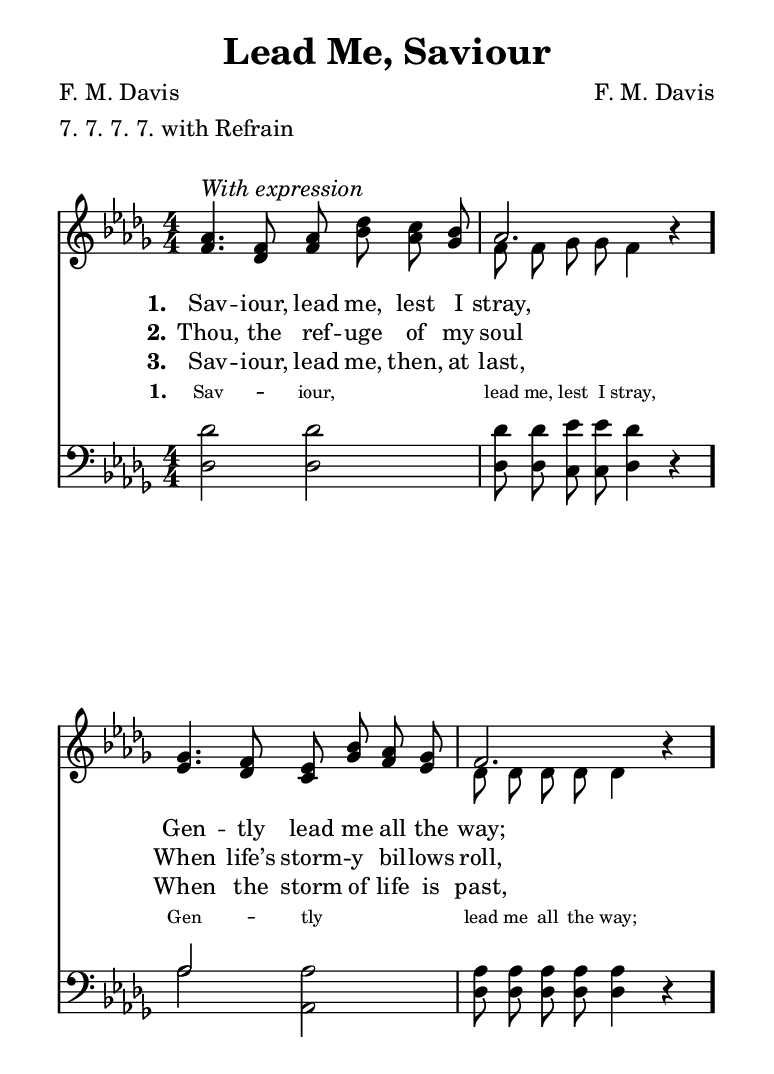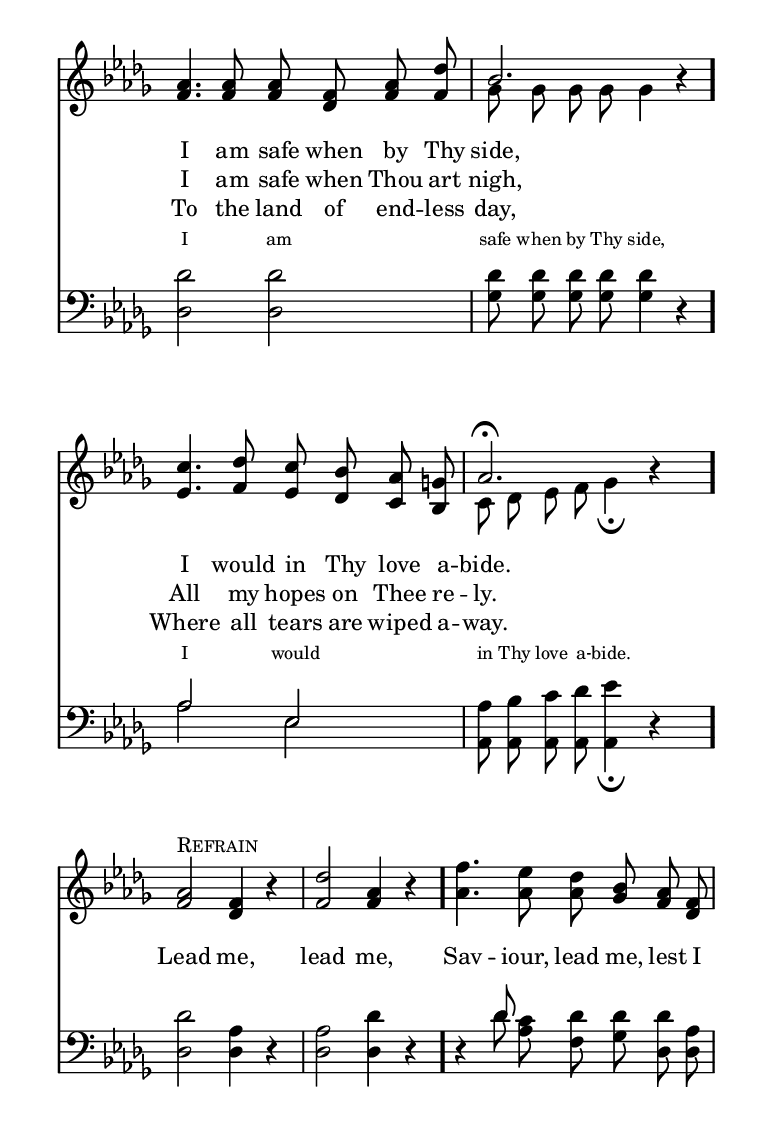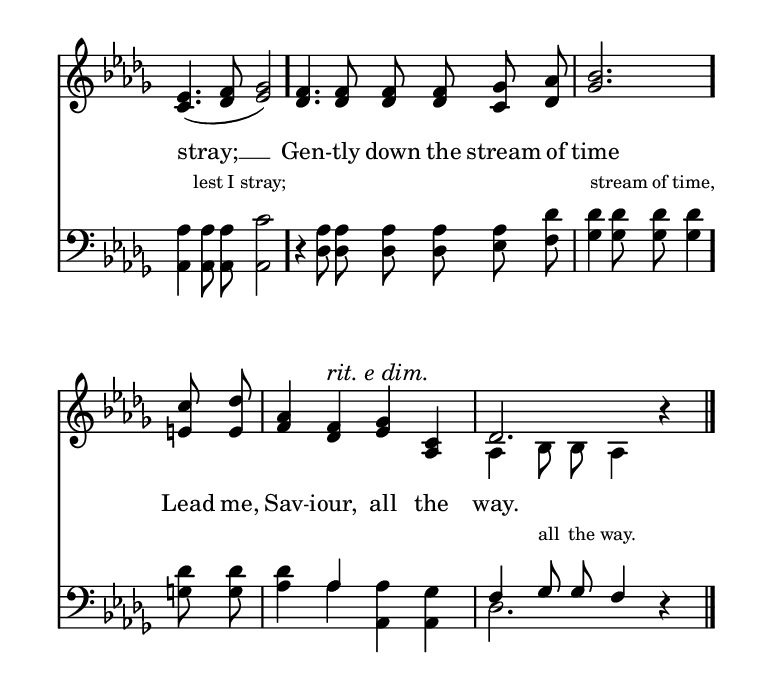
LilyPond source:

% expect two warnings about pages out of bounds
#(ly:expect-warning "number of pages is out of bounds")
#(ly:expect-warning "number of pages is out of bounds")
\include "common/global.ily"
\paper {
  \include "common/paper.ily"
  page-count = #(cond (is-eogsized 1) (#t #f))
  system-system-spacing.padding = 0
  system-system-spacing.basic-distance = 0
}

\header{
  hymnnumber = "234"
  title = "Lead Me, Saviour"
  tunename = ""
  meter = "7. 7. 7. 7. with Refrain"
  poet = "F. M. Davis"
  composer = "F. M. Davis"
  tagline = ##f
}

ta = { \tempo 4=80 }
tb = { \tempo 4=40 }

global = {
  \include "common/overrides.ily"
  \override Staff.TimeSignature.style = #'numbered
  \time 4/4
  \override Score.MetronomeMark.transparent = ##t % hide all fermata changes too
  \ta
  \key des \major
  \autoBeamOff
}

notesSoprano = {
\global
\relative c'' {

  aes4.^\markup{\italic { With expression } } f8 aes8 des c bes | aes2. r4 |
  ges4. f8 ees bes' aes ges | f2. r4 |
  aes4. aes8 aes f aes des | bes2. r4 |
  c4. des8 c bes aes g | aes2.\fermata r4 |

  << s^\markup { \small \caps "Refrain" }
  { aes2 f4 r | des'2 aes4 r } >>
  f'4. ees8 des bes aes f | ees4.( f8 ges2) |
  f4. f8 f f ges aes | bes2.
  c8 des | aes4 f^\markup{\italic{rit. e dim.}} ges c, | des2. r4 |

  \bar "|."

}
}

notesAlto = {
\global
\relative e' {

  f4. des8 f bes aes ges | f8 f ges ges f4 r4 |
  ees4. des8 c ges' f ees | des des des des des4 r4 |
  f4. f8 f des f f | ges8 ges ges ges ges4 r4 |
  ees4. f8 ees des c bes | c des ees f \tb ges4\fermata \ta r4 |

  f2 des4 r | f2 f4 r |
  aes4. aes8 aes ges f des | c4.( des8 ees2) |
  des4. des8 des des c des | ges2.
  e8 e | f4 des ees aes, | aes4 bes8 bes aes4 r4 |

}
}

notesTenor = {
\global
\relative a {

  des2 des | des8 des ees ees des4 r |
  aes2 aes | aes8 aes aes aes aes4 r |
  des2 des | des8 des des des des4 r |
  aes2 ees | aes8 bes c des ees4 r |

  des2 aes4 r | aes2 des4 r |
  r4 des8 c des des des aes | aes4 aes8 aes c2 |
  r4 aes8 aes aes aes aes des | des4 des8 des des4
  des8 des | des4 aes aes ges | f4 ges8 ges f4 r |

}
}

notesBass = {
\global
\relative f {

  des2 des | des8 des c c des4 r |
  aes'2 aes, | des8 des des des des4 r |
  des2 des | ges8 ges ges ges ges4 r |
  aes2 ees | aes,8 aes aes aes aes4_\fermata r4 |

  des2 des4 r | des2 des4 r |
  r4 des'8 aes f ges des des | aes4 aes8 aes aes2 |
  r4 des8 des des des ees f | ges4 ges8 ges ges4
  g8 g | aes4 aes aes, aes | des2. r4 |

}
}

% TODO refrain small words
Refrain = \lyricmode {

Lead me, lead me, \bar "."
Sav -- iour, lead me, lest I stray; __ \bar "."
Gen -- tly down the stream of time \bar "."
Lead me, Sav -- iour, all the way. \bar "."

}

wordsA = \lyricmode {
\set stanza = "1."

Sav -- iour, lead me, lest I stray, \bar "."
Gen -- tly lead me all the way; \bar "."
I am safe when by Thy side, \bar "."
I would in Thy love a -- bide. \bar "."

}

wordsB = \lyricmode {
\set stanza = "2."

Thou, the ref -- uge of my soul
When life’s storm -- y bil -- lows roll,
I am safe when Thou art nigh,
All my hopes on Thee re -- ly.

\Refrain

}

wordsC = \lyricmode {
\set stanza = "3."

Sav -- iour, lead me, then, at last,
When the storm of life is past,
To the land of end -- less day,
Where all tears are wiped a -- way.

}

underWords = \lyricmode {
\override LyricText.font-size = #-2
\set stanza = \markup { \small "1." }

Sav -- iour, lead me, lest I stray,
Gen -- tly lead me all the way;
I am safe when by Thy side,
I would in Thy love a -- bide.

\repeat unfold 11 \skip 4
lest I stray;
\repeat unfold 7 \skip 4
stream of time,
\repeat unfold 7 \skip 4
all the way.

}

\score {
  \context ChoirStaff <<
    \context Staff = upper <<
      \set Staff.autoBeaming = ##f
      \set ChoirStaff.systemStartDelimiter = #'SystemStartBar
      \set ChoirStaff.printPartCombineTexts = ##f
      \partcombine #'(2 . 11) \notesSoprano \notesAlto
      \context NullVoice = sopranos { \voiceOne << \notesSoprano >> }
      \context Lyrics = one   \lyricsto sopranos \wordsA
      \context Lyrics = two   \lyricsto sopranos \wordsB
      \context Lyrics = three \lyricsto sopranos \wordsC
    >>
    \context Staff = men <<
      \set Staff.autoBeaming = ##f
      \clef bass
      \set ChoirStaff.printPartCombineTexts = ##f
      \partcombine #'(2 . 11) \notesTenor \notesBass
      \context NullVoice = tenors { \voiceOne << \notesTenor >> }
      \context Lyrics = four \with { alignAboveContext = men } \lyricsto tenors \underWords
    >>
  >>
  \layout {
    \include "common/layout.ily"
  }
  #(cond ((ly:get-option 'eog-midi-permitted) #{ \midi{
    \include "common/midi.ily"
  } #}))
}

\version "2.19.49"  % necessary for upgrading to future LilyPond versions.

% vi:set et ts=2 sw=2 ai nocindent syntax=lilypond:
